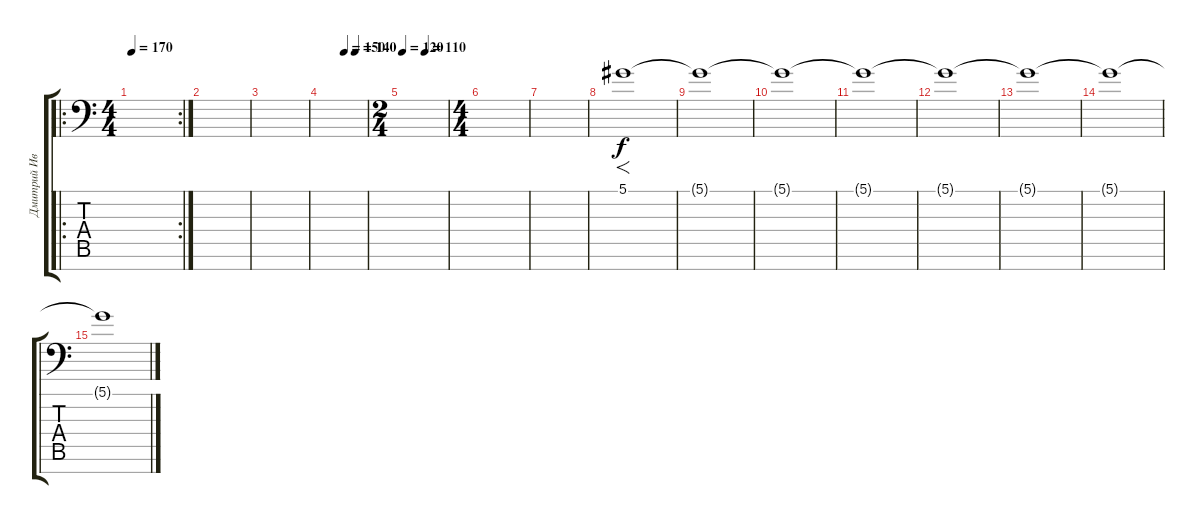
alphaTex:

\track ("Дмитрий Иванов" "Дмитрий Ив") {instrument oboe}
\staff {score tabs}
\tuning (Eb4 Bb3 Gb3 Db3 Ab2 Eb2 Bb1) {hide}
\ro
\rc 2
\ts (4 4)
\tempo 170
\clef f4
\ks c
|
|
|
\tempo (150 0.5)
\tempo (140 0.75)
|
\ts (2 4)
\tempo 120
\tempo (110 0.5)
|
\ts (4 4)
|
|
5.1.1{f volume 9 balance 1 instrument overdrivenguitar} |
5.1{t}.1 |
5.1{t}.1 |
5.1{t}.1 |
5.1{t}.1{volume 0} |
5.1{t}.1 |
5.1{t}.1 |
5.1{t}.1
